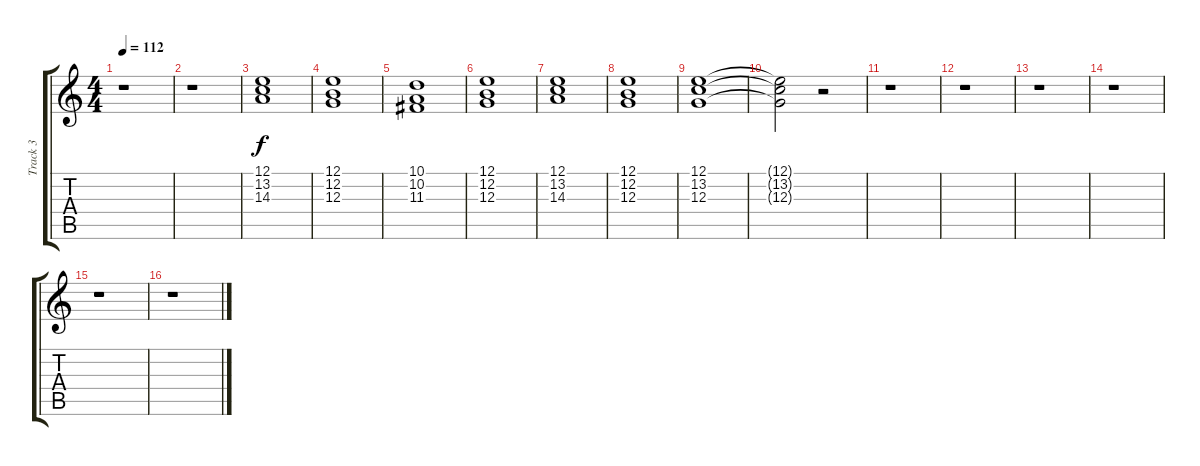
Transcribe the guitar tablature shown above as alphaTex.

\track ("Track 3" "Track 3") {instrument pad8sweep}
\staff {score tabs}
\tuning (E4 B3 G3 D3 A2 E2) {hide}
\ts (4 4)
\tempo 112
\clef g2
\ks c
r.1{dy f} |
r.1 |
(12.1 13.2 14.3).1 |
(12.1 12.2 12.3).1 |
(10.1 10.2 11.3).1 |
(12.1 12.2 12.3).1 |
(12.1 13.2 14.3).1 |
(12.1 12.2 12.3).1 |
(12.1 13.2 12.3).1 |
(12.1{t} 13.2{t} 12.3{t}).2 r.2 |
r.1 |
r.1 |
r.1 |
r.1 |
r.1 |
r.1
